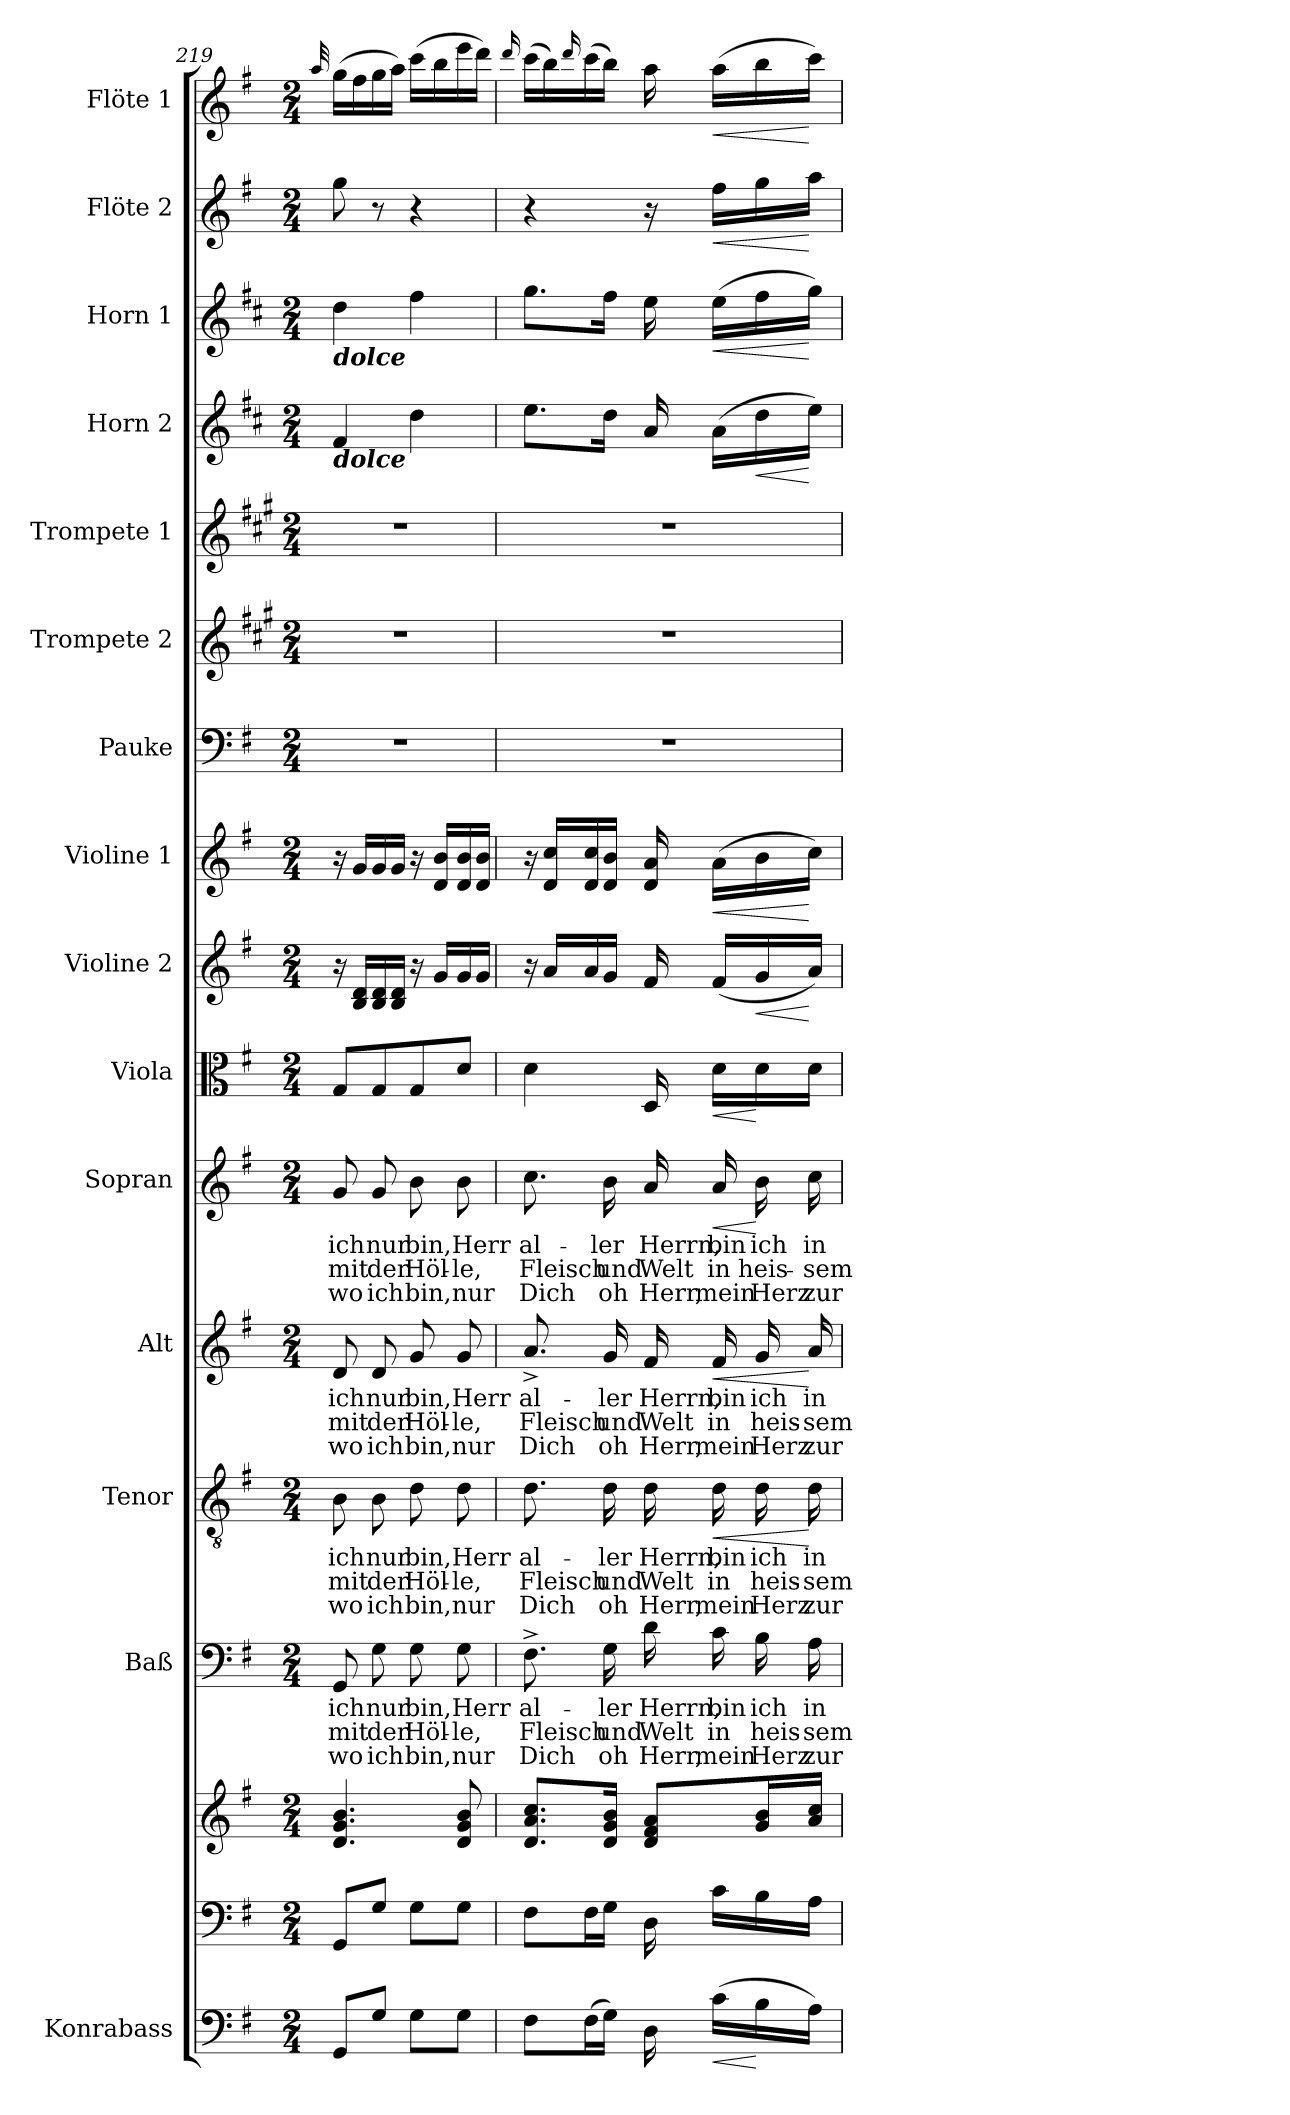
**kern	**dynam	**kern	**kern	**kern	**text	**text	**text	**kern	**text	**text	**text	**dynam	**kern	**text	**text	**text	**dynam	**kern	**text	**text	**text	**dynam	**kern	**dynam	**kern	**dynam	**kern	**dynam	**kern	**kern	**kern	**kern	**dynam	**kern	**dynam	**kern	**dynam	**kern	**dynam
*part16	*part16	*part15	*part15	*part14	*part14	*part14	*part14	*part13	*part13	*part13	*part13	*part13	*part12	*part12	*part12	*part12	*part12	*part11	*part11	*part11	*part11	*part11	*part10	*part10	*part9	*part9	*part8	*part8	*part7	*part6	*part5	*part4	*part4	*part3	*part3	*part2	*part2	*part1	*part1
*staff17	*staff17	*staff16	*staff15	*staff14	*staff14	*staff14	*staff14	*staff13	*staff13	*staff13	*staff13	*staff13	*staff12	*staff12	*staff12	*staff12	*staff12	*staff11	*staff11	*staff11	*staff11	*staff11	*staff10	*staff10	*staff9	*staff9	*staff8	*staff8	*staff7	*staff6	*staff5	*staff4	*staff4	*staff3	*staff3	*staff2	*staff2	*staff1	*staff1
*I"Konrabass	*	*	*	*I"Baß	*	*	*	*I"Tenor	*	*	*	*	*I"Alt	*	*	*	*	*I"Sopran	*	*	*	*	*I"Viola	*	*I"Violine 2	*	*I"Violine 1	*	*I"Pauke	*I"Trompete 2	*I"Trompete 1	*I"Horn 2	*	*I"Horn 1	*	*I"Flöte 2	*	*I"Flöte 1	*
*I'Kb.	*	*	*	*I'Baß	*	*	*	*I'Ten	*	*	*	*	*I'Alt	*	*	*	*	*I'Sop	*	*	*	*	*I'Vla.	*	*I'Vln. 2	*	*I'Vln. 1	*	*I'Pk.	*I'Trp. 2	*I'Trp. 1	*I'Hrn. 2	*	*I'Hrn. 1	*	*I'Fl. 2	*	*I'Fl. 1	*
*clefF4	*	*clefF4	*clefG2	*clefF4	*	*	*	*clefGv2	*	*	*	*	*clefG2	*	*	*	*	*clefG2	*	*	*	*	*clefC3	*	*clefG2	*	*clefG2	*	*clefF4	*clefG2	*clefG2	*clefG2	*	*clefG2	*	*clefG2	*	*clefG2	*
*ITrd7c12	*	*	*	*	*	*	*	*	*	*	*	*	*	*	*	*	*	*	*	*	*	*	*	*	*	*	*	*	*	*ITrd1c2	*ITrd1c2	*ITrd4c7	*	*ITrd4c7	*	*	*	*	*
*k[f#]	*	*k[f#]	*k[f#]	*k[f#]	*	*	*	*k[f#]	*	*	*	*	*k[f#]	*	*	*	*	*k[f#]	*	*	*	*	*k[f#]	*	*k[f#]	*	*k[f#]	*	*k[f#]	*k[f#]	*k[f#]	*k[f#]	*	*k[f#]	*	*k[f#]	*	*k[f#]	*
*G:	*	*G:	*G:	*G:	*	*	*	*G:	*	*	*	*	*G:	*	*	*	*	*G:	*	*	*	*	*G:	*	*G:	*	*G:	*	*G:	*G:	*G:	*G:	*	*G:	*	*G:	*	*G:	*
*M2/4	*	*M2/4	*M2/4	*M2/4	*	*	*	*M2/4	*	*	*	*	*M2/4	*	*	*	*	*M2/4	*	*	*	*	*M2/4	*	*M2/4	*	*M2/4	*	*M2/4	*M2/4	*M2/4	*M2/4	*	*M2/4	*	*M2/4	*	*M2/4	*
=219	=219	=219	=219	=219	=219	=219	=219	=219	=219	=219	=219	=219	=219	=219	=219	=219	=219	=219	=219	=219	=219	=219	=219	=219	=219	=219	=219	=219	=219	=219	=219	=219	=219	=219	=219	=219	=219	=219	=219
.	.	.	.	.	.	.	.	.	.	.	.	.	.	.	.	.	.	.	.	.	.	.	.	.	.	.	.	.	.	.	.	.	.	.	.	.	.	32qqaa/	.
!	!	!	!	!	!	!	!	!	!	!	!	!	!	!	!	!	!	!	!	!	!	!	!	!	!	!	!	!	!	!	!	!	!	!LO:TX:b:Bi:t=dolce	!	!	!	!	!
!	!	!	!	!	!	!	!	!	!	!	!	!	!	!	!	!	!	!	!	!	!	!	!	!	!	!	!	!	!	!	!	!LO:TX:b:Bi:t=dolce	!	!	!	!	!	!	!
!	!	!	!	!	!LO:LY:b	!LO:LY:b	!LO:LY:b	!	!LO:LY:b	!LO:LY:b	!LO:LY:b	!	!	!LO:LY:b	!LO:LY:b	!LO:LY:b	!	!	!LO:LY:b	!LO:LY:b	!LO:LY:b	!	!	!	!	!	!	!	!	!	!	!	!	!	!	!	!	!	!
8GGG/L	.	8GG/L	4.d/ 4.g/ 4.b/	8GG/	ich	mit	wo	8B\	ich	mit	wo	.	8d/	ich	mit	wo	.	8g/	ich	mit	wo	.	8G/L	.	16r	.	16r	.	2r	2r	2r	4B/	.	4g\	.	8gg\	.	(>16gg\LL	.
.	.	.	.	.	.	.	.	.	.	.	.	.	.	.	.	.	.	.	.	.	.	.	.	.	16B/ 16d/LL	.	16g/LL	.	.	.	.	.	.	.	.	.	.	16ff#\	.
!	!	!	!	!	!LO:LY:b	!LO:LY:b	!LO:LY:b	!	!LO:LY:b	!LO:LY:b	!LO:LY:b	!	!	!LO:LY:b	!LO:LY:b	!LO:LY:b	!	!	!LO:LY:b	!LO:LY:b	!LO:LY:b	!	!	!	!	!	!	!	!	!	!	!	!	!	!	!	!	!	!
8GG/J	.	8G/J	.	8G\	nur	der	ich	8B\	nur	der	ich	.	8d/	nur	der	ich	.	8g/	nur	der	ich	.	8G/	.	16B/ 16d/	.	16g/	.	.	.	.	.	.	.	.	8r	.	16gg\	.
.	.	.	.	.	.	.	.	.	.	.	.	.	.	.	.	.	.	.	.	.	.	.	.	.	16B/ 16d/JJ	.	16g/JJ	.	.	.	.	.	.	.	.	.	.	16aa\JJ)	.
!	!	!	!	!	!LO:LY:b	!LO:LY:b	!LO:LY:b	!	!LO:LY:b	!LO:LY:b	!LO:LY:b	!	!	!LO:LY:b	!LO:LY:b	!LO:LY:b	!	!	!LO:LY:b	!LO:LY:b	!LO:LY:b	!	!	!	!	!	!	!	!	!	!	!	!	!	!	!	!	!	!
8GG\L	.	8G\L	.	8G\	bin,	Höl-	bin,	8d\	bin,	Höl-	bin,	.	8g/	bin,	Höl-	bin,	.	8b\	bin,	Höl-	bin,	.	8G/	.	16r	.	16r	.	.	.	.	4g\	.	4b\	.	4r	.	(>16ccc\LL	.
.	.	.	.	.	.	.	.	.	.	.	.	.	.	.	.	.	.	.	.	.	.	.	.	.	16g/LL	.	16d/ 16b/LL	.	.	.	.	.	.	.	.	.	.	16bb\	.
!	!	!	!	!	!LO:LY:b	!LO:LY:b	!LO:LY:b	!	!LO:LY:b	!LO:LY:b	!LO:LY:b	!	!	!LO:LY:b	!LO:LY:b	!LO:LY:b	!	!	!LO:LY:b	!LO:LY:b	!LO:LY:b	!	!	!	!	!	!	!	!	!	!	!	!	!	!	!	!	!	!
8GG\J	.	8G\J	8d/ 8g/ 8b/	8G\	Herr	-le,	nur	8d\	Herr	-le,	nur	.	8g/	Herr	-le,	nur	.	8b\	Herr	-le,	nur	.	8d/J	.	16g/	.	16d/ 16b/	.	.	.	.	.	.	.	.	.	.	16eee\	.
.	.	.	.	.	.	.	.	.	.	.	.	.	.	.	.	.	.	.	.	.	.	.	.	.	16g/JJ	.	16d/ 16b/JJ	.	.	.	.	.	.	.	.	.	.	16ddd\JJ)	.
=220	=220	=220	=220	=220	=220	=220	=220	=220	=220	=220	=220	=220	=220	=220	=220	=220	=220	=220	=220	=220	=220	=220	=220	=220	=220	=220	=220	=220	=220	=220	=220	=220	=220	=220	=220	=220	=220	=220	=220
.	.	.	.	.	.	.	.	.	.	.	.	.	.	.	.	.	.	.	.	.	.	.	.	.	.	.	.	.	.	.	.	.	.	.	.	.	.	16qqddd/	.
!	!	!	!	!	!LO:LY:b	!LO:LY:b	!LO:LY:b	!	!LO:LY:b	!LO:LY:b	!LO:LY:b	!	!	!LO:LY:b	!LO:LY:b	!LO:LY:b	!	!	!LO:LY:b	!LO:LY:b	!LO:LY:b	!	!	!	!	!	!	!	!	!	!	!	!	!	!	!	!	!	!
8FF#\L	.	8F#\L	8.d/ 8.a/ 8.cc/L	8.F#^>\	al-	Fleisch	Dich	8.d\	al-	Fleisch	Dich	.	8.a^</	al-	Fleisch	Dich	.	8.cc\	al-	Fleisch	Dich	.	4d\	.	16r	.	16r	.	2r	2r	2r	8.a\L	.	8.cc\L	.	4r	.	(>16ccc\LL	.
.	.	.	.	.	.	.	.	.	.	.	.	.	.	.	.	.	.	.	.	.	.	.	.	.	16a/LL	.	16d/ 16cc/LL	.	.	.	.	.	.	.	.	.	.	16bb\)	.
.	.	.	.	.	.	.	.	.	.	.	.	.	.	.	.	.	.	.	.	.	.	.	.	.	.	.	.	.	.	.	.	.	.	.	.	.	.	16qqddd/	.
(>16FF#\L	.	16F#\L	.	.	.	.	.	.	.	.	.	.	.	.	.	.	.	.	.	.	.	.	.	.	16a/	.	16d/ 16cc/	.	.	.	.	.	.	.	.	.	.	(>16ccc\	.
!	!	!	!	!	!LO:LY:b	!LO:LY:b	!LO:LY:b	!	!LO:LY:b	!LO:LY:b	!LO:LY:b	!	!	!LO:LY:b	!LO:LY:b	!LO:LY:b	!	!	!LO:LY:b	!LO:LY:b	!LO:LY:b	!	!	!	!	!	!	!	!	!	!	!	!	!	!	!	!	!	!
16GG\JJ)	.	16G\JJ	16d/ 16g/ 16b/Jk	16G\	-ler	und	oh	16d\	-ler	und	oh	.	16g/	-ler	und	oh	.	16b\	-ler	und	oh	.	.	.	16g/JJ	.	16d/ 16b/JJ	.	.	.	.	16g\Jk	.	16b\Jk	.	.	.	16bb\JJ)	.
!	!	!	!	!	!LO:LY:b	!LO:LY:b	!LO:LY:b	!	!LO:LY:b	!LO:LY:b	!LO:LY:b	!	!	!LO:LY:b	!LO:LY:b	!LO:LY:b	!	!	!LO:LY:b	!LO:LY:b	!LO:LY:b	!	!	!	!	!	!	!	!	!	!	!	!	!	!	!	!	!	!
16DD\	.	16D\	8d/ 8f#/ 8a/L	16d\	Herrn,	Welt	Herr,	16d\	Herrn,	Welt	Herr,	.	16f#/	Herrn,	Welt	Herr,	.	16a/	Herrn,	Welt	Herr,	.	16D/	.	16f#/	.	16d/ 16a/	.	.	.	.	16d/	.	16a\	.	16r	.	16aa\	.
!	!LO:HP:b	!	!	!	!LO:LY:b	!LO:LY:b	!LO:LY:b	!	!LO:LY:b	!LO:LY:b	!LO:LY:b	!LO:HP:b	!	!LO:LY:b	!LO:LY:b	!LO:LY:b	!LO:HP:b	!	!LO:LY:b	!LO:LY:b	!LO:LY:b	!LO:HP:b	!	!LO:HP:b	!	!	!	!LO:HP:b	!	!	!	!	!	!	!LO:HP:b	!	!LO:HP:b	!	!LO:HP:b
(>16C\LL	<	16c\LL	.	16c\	bin	in	mein	16d\	bin	in	mein	<	16f#/	bin	in	mein	<	16a/	bin	in	mein	<	16d\LL	<	(<16f#/LL	.	(>16a\LL	<	.	.	.	(>16d\LL	.	(>16a\LL	<	16ff#\LL	<	(>16aa\LL	<
!	!	!	!	!	!LO:LY:b	!LO:LY:b	!LO:LY:b	!	!LO:LY:b	!LO:LY:b	!LO:LY:b	!	!	!LO:LY:b	!LO:LY:b	!LO:LY:b	!	!	!LO:LY:b	!LO:LY:b	!LO:LY:b	!	!	!	!	!LO:HP:b	!	!	!	!	!	!	!LO:HP:b	!	!	!	!	!	!
16BB\	[	16B\	16g/ 16b/L	16B\	ich	heis-	Herz	16d\	ich	heis-	Herz	.	16g/	ich	heis-	Herz	.	16b\	ich	heis-	Herz	[	16d\	[	16g/	<	16b\	.	.	.	.	16g\	<	16b\	.	16gg\	.	16bb\	.
!	!	!	!	!	!LO:LY:b	!LO:LY:b	!LO:LY:b	!	!LO:LY:b	!LO:LY:b	!LO:LY:b	!	!	!LO:LY:b	!LO:LY:b	!LO:LY:b	!	!	!LO:LY:b	!LO:LY:b	!LO:LY:b	!	!	!	!	!	!	!	!	!	!	!	!	!	!	!	!	!	!
16AA\JJ)	.	16A\JJ	16a/ 16cc/JJ	16A\	in	-sem	zur	16d\	in	-sem	zur	[	16a/	in	-sem	zur	[	16cc\	in	-sem	zur	.	16d\JJ	.	16a/JJ)	[	16cc\JJ)	[	.	.	.	16a\JJ)	[	16cc\JJ)	[	16aa\JJ	[	16ccc\JJ)	[
=	=	=	=	=	=	=	=	=	=	=	=	=	=	=	=	=	=	=	=	=	=	=	=	=	=	=	=	=	=	=	=	=	=	=	=	=	=	=	=
*-	*-	*-	*-	*-	*-	*-	*-	*-	*-	*-	*-	*-	*-	*-	*-	*-	*-	*-	*-	*-	*-	*-	*-	*-	*-	*-	*-	*-	*-	*-	*-	*-	*-	*-	*-	*-	*-	*-	*-
